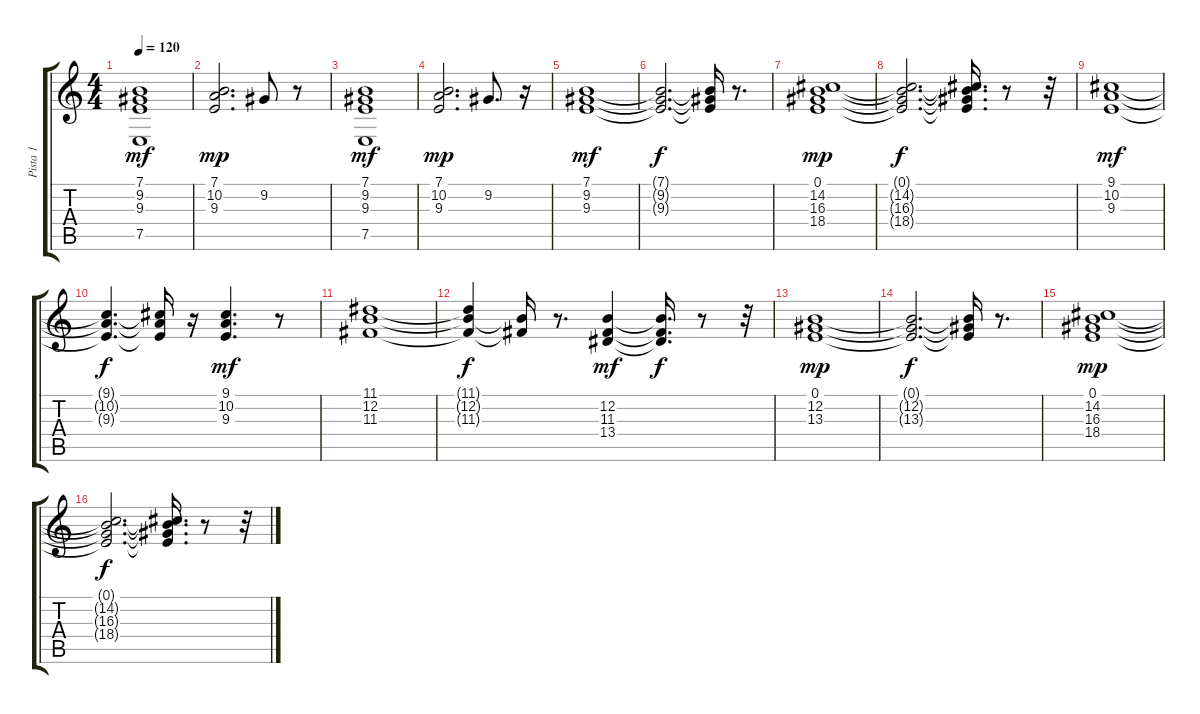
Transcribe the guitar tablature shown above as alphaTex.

\track ("Pista 1" "Pista 1") {instrument electricpiano1}
\staff {score tabs}
\tuning (E4 B3 G3 D3 A2 E2) {hide}
\ts (4 4)
\tempo 120
\clef g2
\ks c
(7.1 9.2 9.3 7.5).1{dy mf} |
(7.1 10.2 9.3).2{d dy mp} 9.2.8 r.8 |
(7.1 9.2 9.3 7.5).1{dy mf} |
(7.1 10.2 9.3).2{d dy mp} 9.2.8{d} r.16 |
(7.1 9.2 9.3).1{dy mf} |
(7.1{t} 9.2{t} 9.3{t}).2{d dy f} (7.1{t} 9.2{t} 9.3{t}).16 r.8{d} |
(0.1 14.2 16.3 18.4).1{dy mp} |
(0.1{t} 14.2{t} 16.3{t} 18.4{t}).2{d dy f} (0.1{t} 14.2{t} 16.3{t} 18.4{t}).16{d} r.8 r.32 |
(9.1 10.2 9.3).1{dy mf} |
(9.1{t} 10.2{t} 9.3{t}).4{d dy f} (9.1{t} 10.2{t} 9.3{t}).16 r.16 (9.1 10.2 9.3).4{d dy mf} r.8 |
(11.1 12.2 11.3).1 |
(11.1{t} 12.2{t} 11.3{t}).4{dy f} (12.2{t} 11.3{t}).16 r.8{d} (12.2 11.3 13.4).4{dy mf} (12.2{t} 11.3{t} 13.4{t}).16{d dy f} r.8 r.32 |
(0.1 12.2 13.3).1{dy mp} |
(0.1{t} 12.2{t} 13.3{t}).2{d dy f} (0.1{t} 12.2{t} 13.3{t}).16 r.8{d} |
(0.1 14.2 16.3 18.4).1{dy mp} |
(0.1{t} 14.2{t} 16.3{t} 18.4{t}).2{d dy f} (0.1{t} 14.2{t} 16.3{t} 18.4{t}).16{d} r.8 r.32
